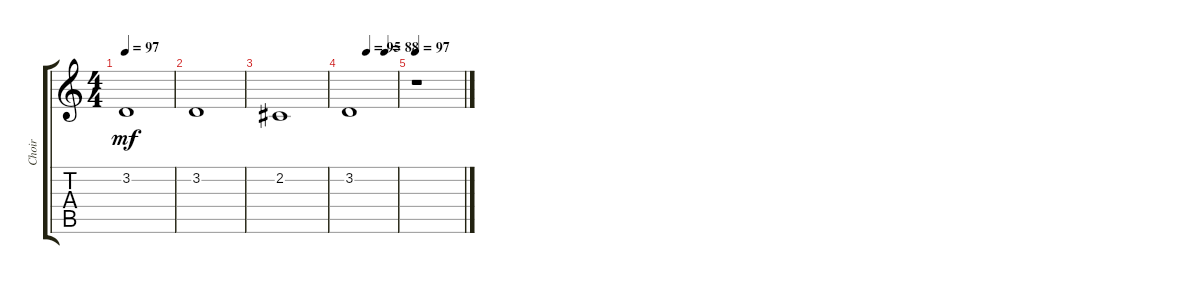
\track ("Choir" "Choir") {instrument synthvoice}
\staff {score tabs}
\tuning (E4 B3 G3 D3 A2 E2) {hide}
\ts (4 4)
\tempo 97
\clef g2
\ks c
3.2.1{dy mf volume 16} |
3.2.1{volume 4} |
2.2.1{volume 16} |
\tempo (95 0.375)
\tempo (88 0.75)
3.2.1 |
\tempo 97
r.1
